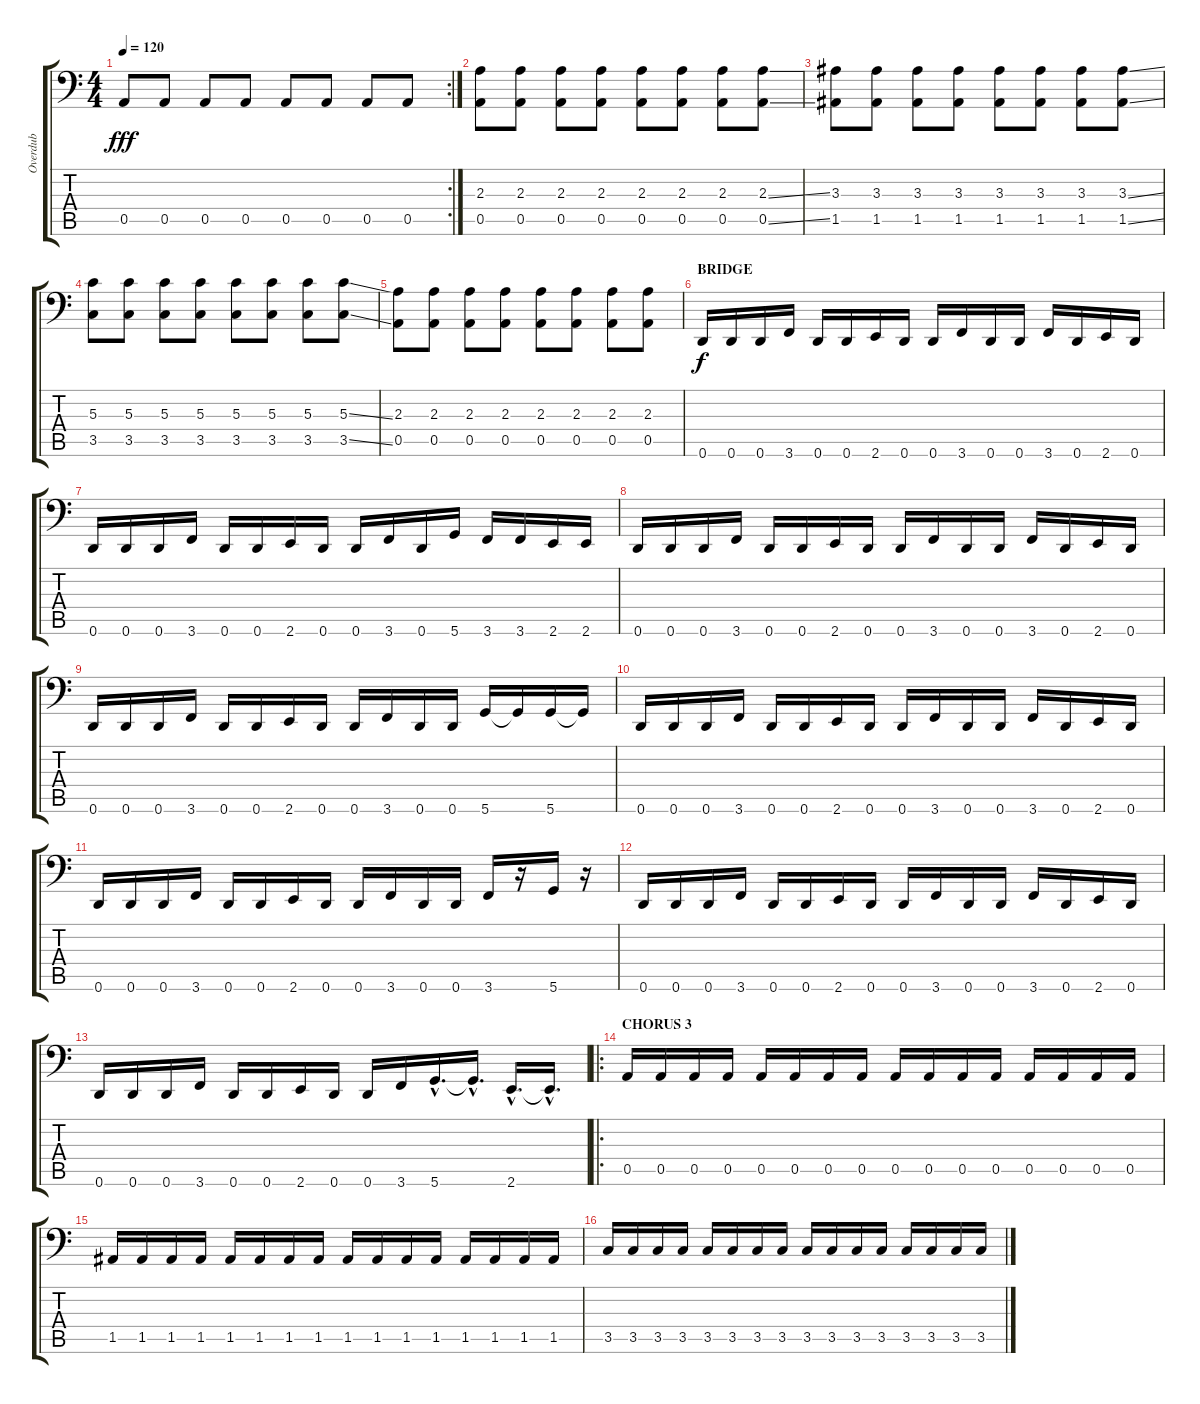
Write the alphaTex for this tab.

\track ("Overdub" "Overdub") {instrument electricbasspick}
\staff {score tabs}
\tuning (E3 B2 G2 D2 A1 D1) {hide}
\rc 2
\ts (4 4)
\tempo 120
\clef f4
\ks c
0.5.8{dy fff} 0.5.8 0.5.8 0.5.8 0.5.8 0.5.8 0.5.8 0.5.8 |
(2.3 0.5).8{instrument electricbassfinger} (2.3 0.5).8 (2.3 0.5).8 (2.3 0.5).8 (2.3 0.5).8 (2.3 0.5).8 (2.3 0.5).8 (2.3{ss} 0.5{ss}).8 |
(3.3 1.5).8 (3.3 1.5).8 (3.3 1.5).8 (3.3 1.5).8 (3.3 1.5).8 (3.3 1.5).8 (3.3 1.5).8 (3.3{ss} 1.5{ss}).8 |
(5.3 3.5).8 (5.3 3.5).8 (5.3 3.5).8 (5.3 3.5).8 (5.3 3.5).8 (5.3 3.5).8 (5.3 3.5).8 (5.3{ss} 3.5{ss}).8 |
(2.3 0.5).8 (2.3 0.5).8 (2.3 0.5).8 (2.3 0.5).8 (2.3 0.5).8 (2.3 0.5).8 (2.3 0.5).8 (2.3 0.5).8 |
\section ("" "BRIDGE")
0.6.16{dy f} 0.6.16 0.6.16 3.6.16 0.6.16 0.6.16 2.6.16 0.6.16 0.6.16 3.6.16 0.6.16 0.6.16 3.6.16 0.6.16 2.6.16 0.6.16 |
0.6.16 0.6.16 0.6.16 3.6.16 0.6.16 0.6.16 2.6.16 0.6.16 0.6.16 3.6.16 0.6.16 5.6.16 3.6.16 3.6.16 2.6.16 2.6.16 |
0.6.16 0.6.16 0.6.16 3.6.16 0.6.16 0.6.16 2.6.16 0.6.16 0.6.16 3.6.16 0.6.16 0.6.16 3.6.16 0.6.16 2.6.16 0.6.16 |
0.6.16 0.6.16 0.6.16 3.6.16 0.6.16 0.6.16 2.6.16 0.6.16 0.6.16 3.6.16 0.6.16 0.6.16 5.6.16 5.6{t}.16 5.6.16 5.6{t}.16 |
0.6.16 0.6.16 0.6.16 3.6.16 0.6.16 0.6.16 2.6.16 0.6.16 0.6.16 3.6.16 0.6.16 0.6.16 3.6.16 0.6.16 2.6.16 0.6.16 |
0.6.16 0.6.16 0.6.16 3.6.16 0.6.16 0.6.16 2.6.16 0.6.16 0.6.16 3.6.16 0.6.16 0.6.16 3.6.16 r.16 5.6.16 r.16 |
0.6.16 0.6.16 0.6.16 3.6.16 0.6.16 0.6.16 2.6.16 0.6.16 0.6.16 3.6.16 0.6.16 0.6.16 3.6.16 0.6.16 2.6.16 0.6.16 |
0.6.16 0.6.16 0.6.16 3.6.16 0.6.16 0.6.16 2.6.16 0.6.16 0.6.16 3.6.16 5.6{hac}.16{d} 5.6{hac t}.16{d} 2.6{hac}.16{d} 2.6{hac t}.16{d} |
\ro
\section ("" "CHORUS 3")
0.5.16 0.5.16 0.5.16 0.5.16 0.5.16 0.5.16 0.5.16 0.5.16 0.5.16 0.5.16 0.5.16 0.5.16 0.5.16 0.5.16 0.5.16 0.5.16 |
1.5.16 1.5.16 1.5.16 1.5.16 1.5.16 1.5.16 1.5.16 1.5.16 1.5.16 1.5.16 1.5.16 1.5.16 1.5.16 1.5.16 1.5.16 1.5.16 |
3.5.16 3.5.16 3.5.16 3.5.16 3.5.16 3.5.16 3.5.16 3.5.16 3.5.16 3.5.16 3.5.16 3.5.16 3.5.16 3.5.16 3.5.16 3.5.16
